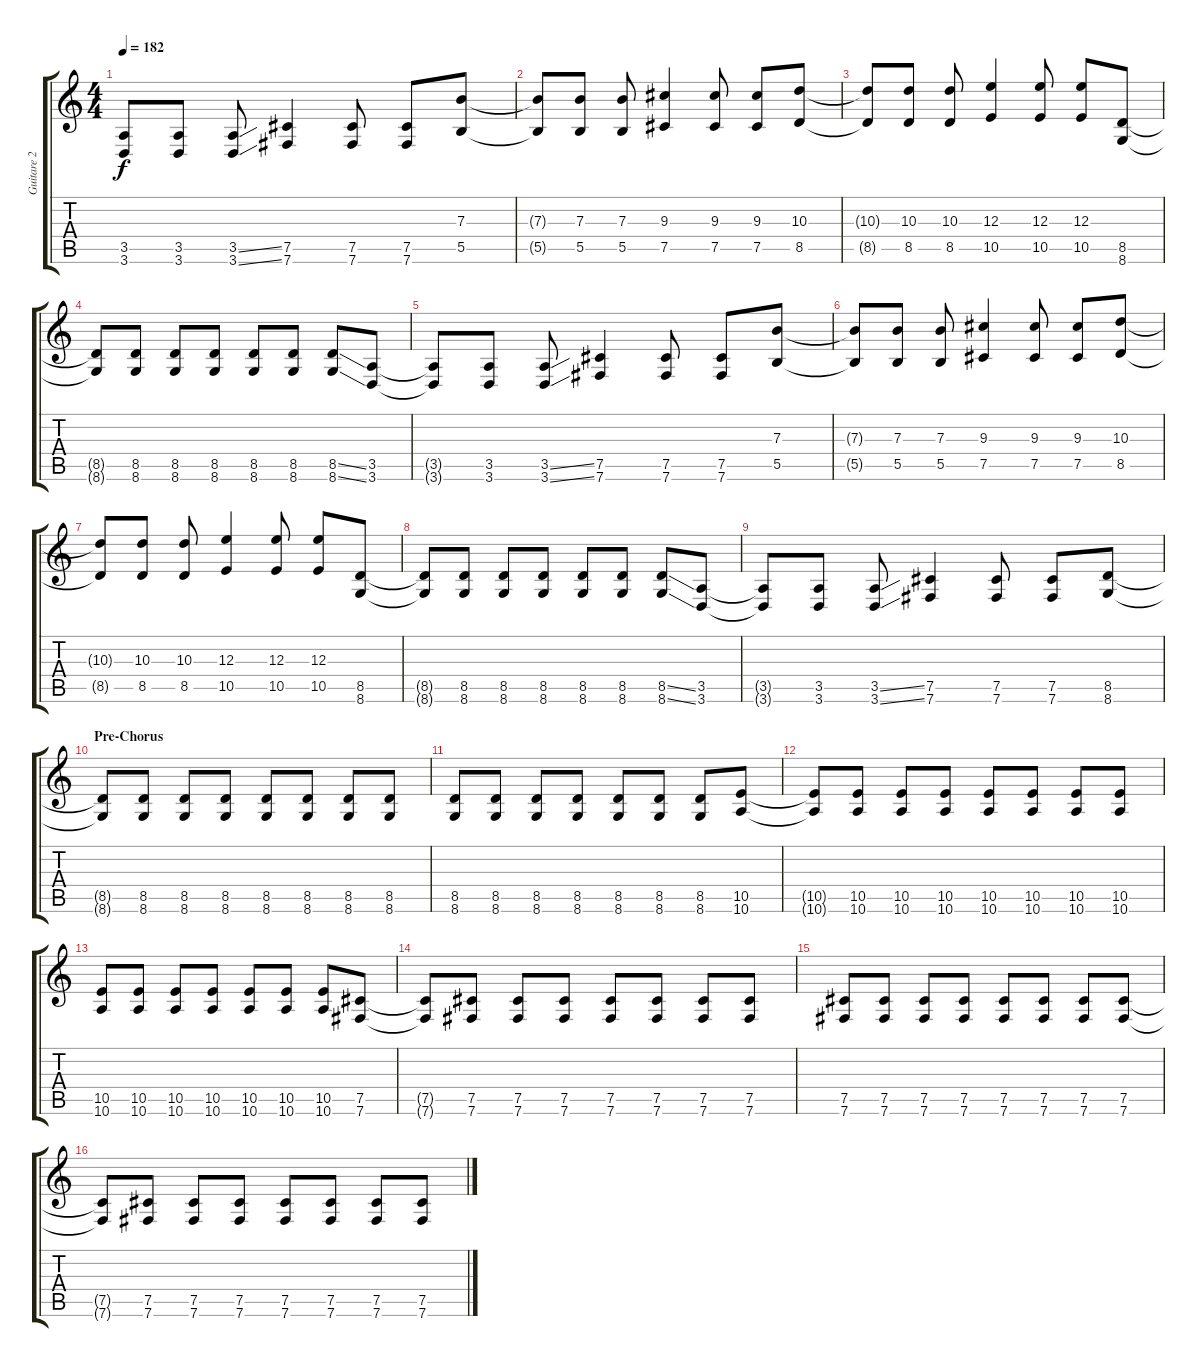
\track ("Guitare 2" "Guitare 2") {instrument distortionguitar}
\staff {score tabs}
\tuning (Db4 Ab3 E3 B2 Gb2 B1) {hide}
\ts (4 4)
\tempo 182
\clef g2
\ks c
(3.5{t} 3.6{t}).8{dy f} (3.5 3.6).8 (3.5{ss} 3.6{ss}).8 (7.5 7.6).4 (7.5 7.6).8 (7.5 7.6).8 (7.3 5.5).8 |
(7.3{t} 5.5{t}).8 (7.3 5.5).8 (7.3 5.5).8 (9.3 7.5).4 (9.3 7.5).8 (9.3 7.5).8 (10.3 8.5).8 |
(10.3{t} 8.5{t}).8 (10.3 8.5).8 (10.3 8.5).8 (12.3 10.5).4 (12.3 10.5).8 (12.3 10.5).8 (8.5 8.6).8 |
(8.5{t} 8.6{t}).8 (8.5 8.6).8 (8.5 8.6).8 (8.5 8.6).8 (8.5 8.6).8 (8.5 8.6).8 (8.5{ss} 8.6{ss}).8 (3.5 3.6).8 |
(3.5{t} 3.6{t}).8 (3.5 3.6).8 (3.5{ss} 3.6{ss}).8 (7.5 7.6).4 (7.5 7.6).8 (7.5 7.6).8 (7.3 5.5).8 |
(7.3{t} 5.5{t}).8 (7.3 5.5).8 (7.3 5.5).8 (9.3 7.5).4 (9.3 7.5).8 (9.3 7.5).8 (10.3 8.5).8 |
(10.3{t} 8.5{t}).8 (10.3 8.5).8 (10.3 8.5).8 (12.3 10.5).4 (12.3 10.5).8 (12.3 10.5).8 (8.5 8.6).8 |
(8.5{t} 8.6{t}).8 (8.5 8.6).8 (8.5 8.6).8 (8.5 8.6).8 (8.5 8.6).8 (8.5 8.6).8 (8.5{ss} 8.6{ss}).8 (3.5 3.6).8 |
(3.5{t} 3.6{t}).8 (3.5 3.6).8 (3.5{ss} 3.6{ss}).8 (7.5 7.6).4 (7.5 7.6).8 (7.5 7.6).8 (8.5 8.6).8 |
\section ("" "Pre-Chorus")
(8.5{t} 8.6{t}).8 (8.5 8.6).8 (8.5 8.6).8 (8.5 8.6).8 (8.5 8.6).8 (8.5 8.6).8 (8.5 8.6).8 (8.5 8.6).8 |
(8.5 8.6).8 (8.5 8.6).8 (8.5 8.6).8 (8.5 8.6).8 (8.5 8.6).8 (8.5 8.6).8 (8.5 8.6).8 (10.5 10.6).8 |
(10.5{t} 10.6{t}).8 (10.5 10.6).8 (10.5 10.6).8 (10.5 10.6).8 (10.5 10.6).8 (10.5 10.6).8 (10.5 10.6).8 (10.5 10.6).8 |
(10.5 10.6).8 (10.5 10.6).8 (10.5 10.6).8 (10.5 10.6).8 (10.5 10.6).8 (10.5 10.6).8 (10.5 10.6).8 (7.5 7.6).8 |
(7.5{t} 7.6{t}).8 (7.5 7.6).8 (7.5 7.6).8 (7.5 7.6).8 (7.5 7.6).8 (7.5 7.6).8 (7.5 7.6).8 (7.5 7.6).8 |
(7.5 7.6).8 (7.5 7.6).8 (7.5 7.6).8 (7.5 7.6).8 (7.5 7.6).8 (7.5 7.6).8 (7.5 7.6).8 (7.5 7.6).8 |
(7.5{t} 7.6{t}).8 (7.5 7.6).8 (7.5 7.6).8 (7.5 7.6).8 (7.5 7.6).8 (7.5 7.6).8 (7.5 7.6).8 (7.5 7.6).8
